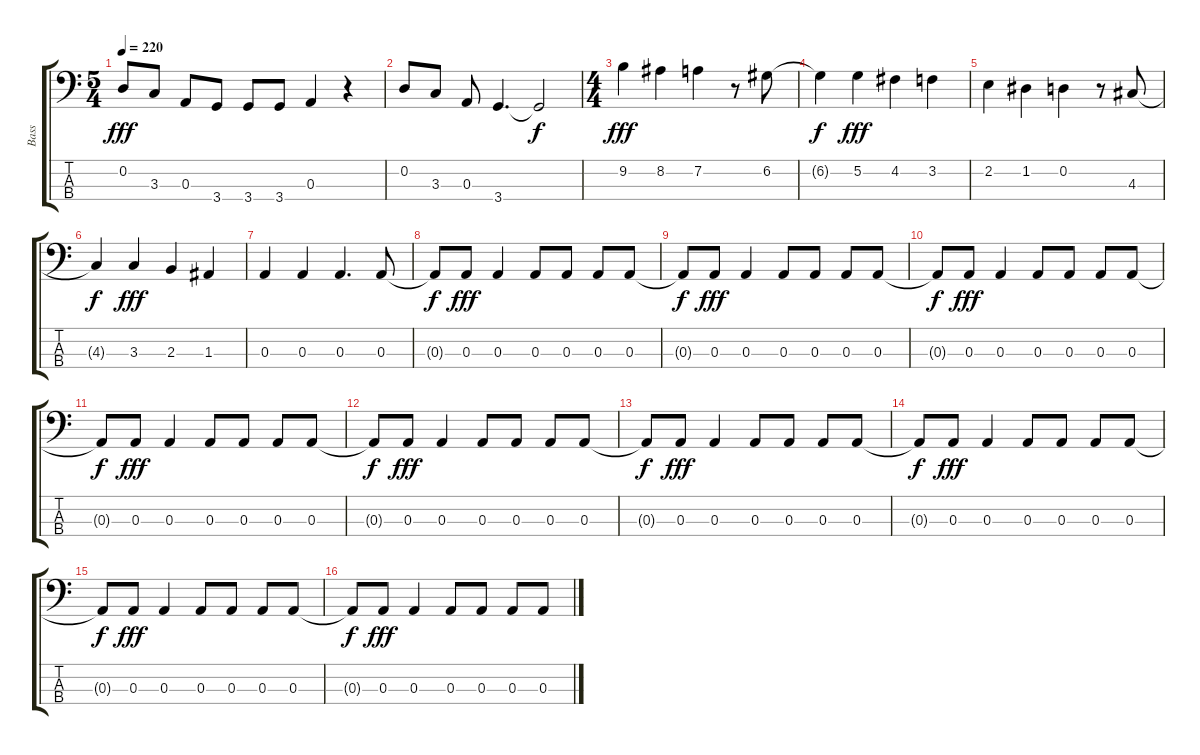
\track ("Bass" "Bass") {instrument electricbasspick}
\staff {score tabs}
\tuning (G2 D2 A1 E1) {hide}
\ts (5 4)
\tempo 220
\clef f4
\ks c
0.2.8{dy fff} 3.3.8 0.3.8 3.4.8 3.4.8 3.4.8 0.3.4 r.4 |
0.2.8 3.3.8 0.3.8 3.4.4{d} 3.4{t}.2{dy f} |
\ts (4 4)
9.2.4{dy fff} 8.2.4 7.2.4 r.8 6.2.8 |
6.2{t}.4{dy f} 5.2.4{dy fff} 4.2.4 3.2.4 |
2.2.4 1.2.4 0.2.4 r.8 4.3.8 |
4.3{t}.4{dy f} 3.3.4{dy fff} 2.3.4 1.3.4 |
0.3.4 0.3.4 0.3.4{d} 0.3.8 |
0.3{t}.8{dy f} 0.3.8{dy fff} 0.3.4 0.3.8 0.3.8 0.3.8 0.3.8 |
0.3{t}.8{dy f} 0.3.8{dy fff} 0.3.4 0.3.8 0.3.8 0.3.8 0.3.8 |
0.3{t}.8{dy f} 0.3.8{dy fff} 0.3.4 0.3.8 0.3.8 0.3.8 0.3.8 |
0.3{t}.8{dy f} 0.3.8{dy fff} 0.3.4 0.3.8 0.3.8 0.3.8 0.3.8 |
0.3{t}.8{dy f} 0.3.8{dy fff} 0.3.4 0.3.8 0.3.8 0.3.8 0.3.8 |
0.3{t}.8{dy f} 0.3.8{dy fff} 0.3.4 0.3.8 0.3.8 0.3.8 0.3.8 |
0.3{t}.8{dy f} 0.3.8{dy fff} 0.3.4 0.3.8 0.3.8 0.3.8 0.3.8 |
0.3{t}.8{dy f} 0.3.8{dy fff} 0.3.4 0.3.8 0.3.8 0.3.8 0.3.8 |
0.3{t}.8{dy f} 0.3.8{dy fff} 0.3.4 0.3.8 0.3.8 0.3.8 0.3.8
